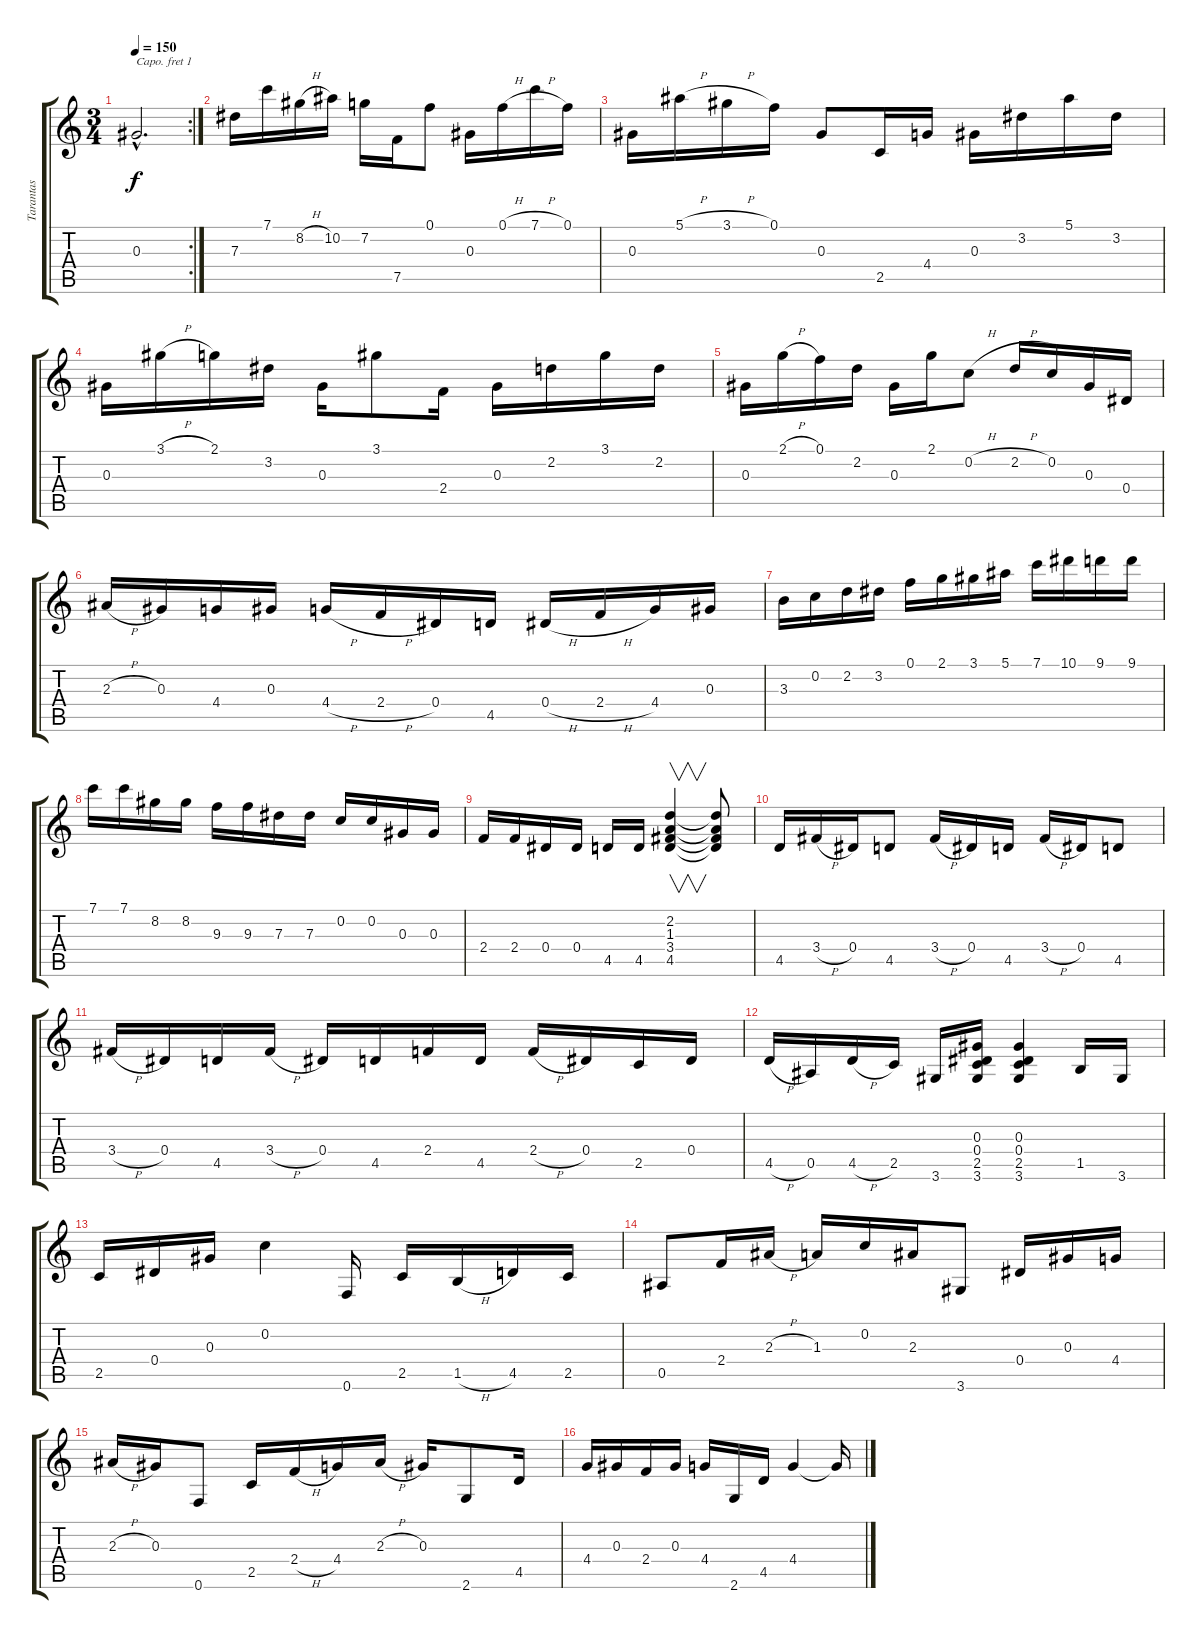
\track ("Tarantas" "Tarantas") {instrument acousticguitarnylon}
\staff {score tabs}
\capo 1
\tuning (E4 B3 G3 D3 A2 E2) {hide}
\rc 2
\ts (3 4)
\tempo 150
\clef g2
\ks c
0.3{hac t}.2{d dy f} |
7.3.16 7.1.16 8.2{h}.16 10.2.16 7.2.16 7.5.16 0.1.8 0.3.16 0.1{h}.16 7.1{h}.16 0.1.16 |
0.3.16 5.1{h}.16 3.1{h}.16 0.1.16 0.3.8 2.5.16 4.4.16 0.3.16 3.2.16 5.1.16 3.2.16 |
0.3.16 3.1{h}.16 2.1.16 3.2.16 0.3.16 3.1.8 2.4.16 0.3.16 2.2.16 3.1.16 2.2.16 |
0.3.16 2.1{h}.16 0.1.16 2.2.16 0.3.16 2.1.16 0.2{h}.8 2.2{h}.16 0.2.16 0.3.16 0.4.16 |
2.3{h}.16 0.3.16 4.4.16 0.3.16 4.4{h}.16 2.4{h}.16 0.4.16 4.5.16 0.4{h}.16 2.4{h}.16 4.4.16 0.3.16 |
3.3.16 0.2.16 2.2.16 3.2.16 0.1.16 2.1.16 3.1.16 5.1.16 7.1.16 10.1.16 9.1.16 9.1.16 |
7.1.16 7.1.16 8.2.16 8.2.16 9.3.16 9.3.16 7.3.16 7.3.16 0.2.16 0.2.16 0.3.16 0.3.16 |
2.4.16 2.4.16 0.4.16 0.4.16 4.5.16 4.5.16 (2.2 1.3 3.4 4.5).4{v} (2.2{t} 1.3{t} 3.4{t} 4.5{t}).8 |
4.5.16 3.4{h}.16 0.4.16 4.5.8 3.4{h}.16 0.4.16 4.5.16 3.4{h}.16 0.4.16 4.5.8 |
3.4{h}.16 0.4.16 4.5.16 3.4{h}.16 0.4.16 4.5.16 2.4.16 4.5.16 2.4{h}.16 0.4.16 2.5.16 0.4.16 |
4.5{h}.16 0.5.16 4.5{h}.16 2.5.16 3.6.16 (0.3 0.4 2.5 3.6).16 (0.3 0.4 2.5 3.6).4 1.5.16 3.6.16 |
2.5.16 0.4.16 0.3.16 0.2.4 0.6.16 2.5.16 1.5{h}.16 4.5.16 2.5.16 |
0.5.8 2.4.16 2.3{h}.16 1.3.16 0.2.16 2.3.16 3.6.8 0.4.16 0.3.16 4.4.16 |
2.3{h}.16 0.3.16 0.6.8 2.5.16 2.4{h}.16 4.4.16 2.3{h}.16 0.3.16 2.6.8 4.5.16 |
4.4.16 0.3.16 2.4.16 0.3.16 4.4.16 2.6.16 4.5.16 4.4.4 4.4{t}.16
